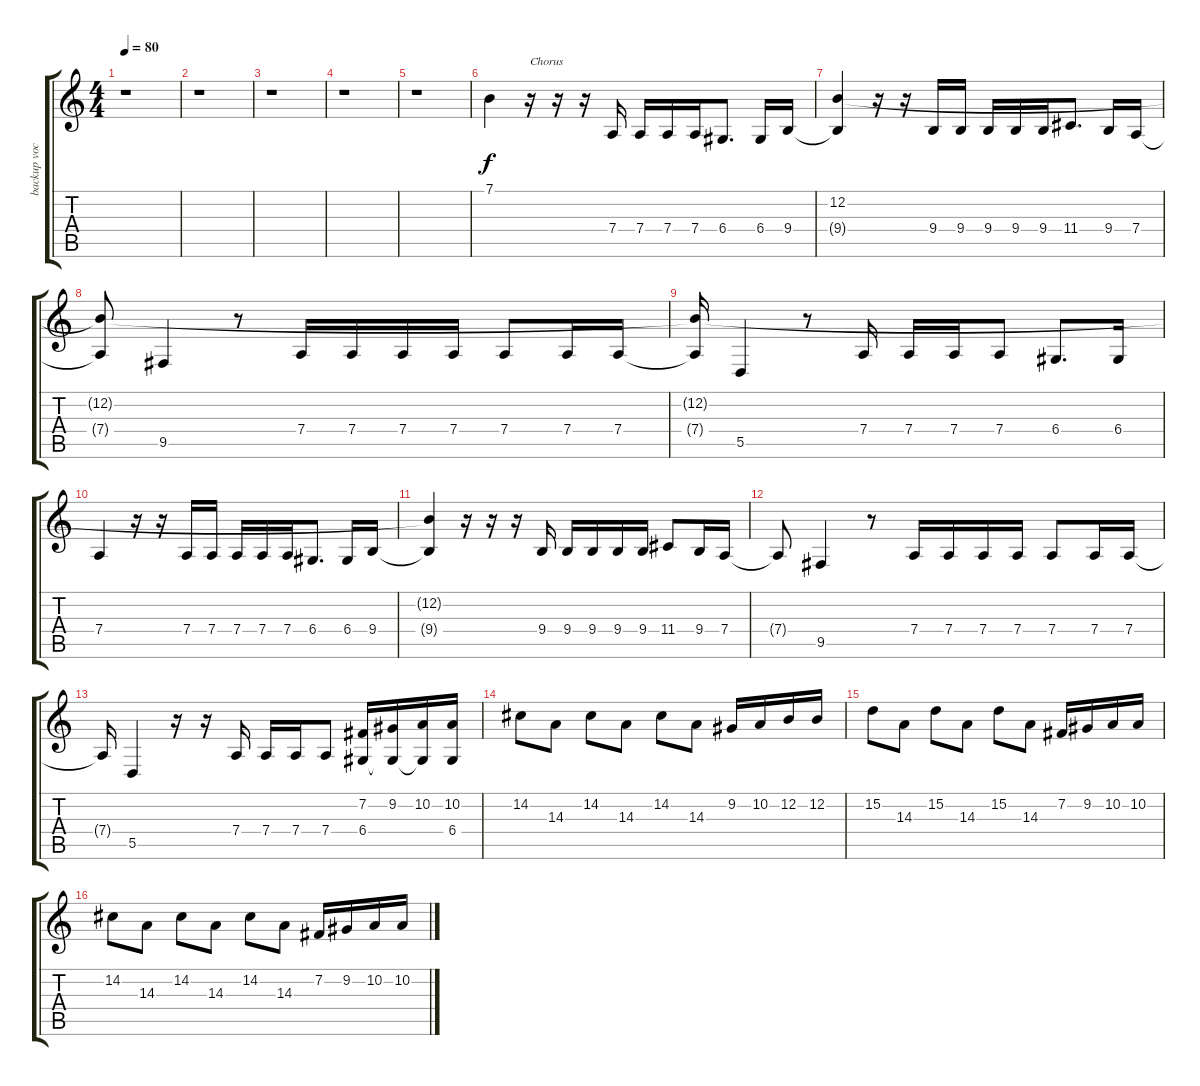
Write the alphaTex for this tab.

\track ("backup vocals" "backup voc") {instrument cello}
\staff {score tabs}
\tuning (E4 B3 G3 D3 A2 E2) {hide}
\ts (4 4)
\tempo 80
\clef g2
\ks c
r.1{dy f} |
r.1 |
r.1 |
r.1 |
r.1 |
7.1.4 r.16{txt "Chorus"} r.16 r.16 7.4.16 7.4.16 7.4.16 7.4.16 6.4.8{d} 6.4.16 9.4.16 |
(12.2 9.4{t}).4 r.16 r.16 9.4.16 9.4.16 9.4.16 9.4.16 9.4.16 11.4.8{d} 9.4.16 7.4.16 |
(12.2{t} 7.4{t}).8 9.5.4 r.8 7.4.16 7.4.16 7.4.16 7.4.16 7.4.8 7.4.16 7.4.16 |
(12.2{t} 7.4{t}).16 5.5.4 r.8 7.4.16 7.4.16 7.4.16 7.4.8 6.4.8{d} 6.4.16 |
7.4.4 r.16 r.16 7.4.16 7.4.16 7.4.16 7.4.16 7.4.16 6.4.8{d} 6.4.16 9.4.16 |
(12.2{t} 9.4{t}).4 r.16 r.16 r.16 9.4.16 9.4.16 9.4.16 9.4.16 9.4.16 11.4.8 9.4.16 7.4.16 |
7.4{t}.8 9.5.4 r.8 7.4.16 7.4.16 7.4.16 7.4.16 7.4.8 7.4.16 7.4.16 |
7.4{t}.16 5.5.4 r.16 r.16 7.4.16 7.4.16 7.4.16 7.4.8 (7.2 6.4).16 (9.2 6.4{t}).16 (10.2 6.4{t}).16 (10.2 6.4).16 |
14.2.8 14.3.8 14.2.8 14.3.8 14.2.8 14.3.8 9.2.16 10.2.16 12.2.16 12.2.16 |
15.2.8 14.3.8 15.2.8 14.3.8 15.2.8 14.3.8 7.2.16 9.2.16 10.2.16 10.2.16 |
14.2.8 14.3.8 14.2.8 14.3.8 14.2.8 14.3.8 7.2.16 9.2.16 10.2.16 10.2.16
